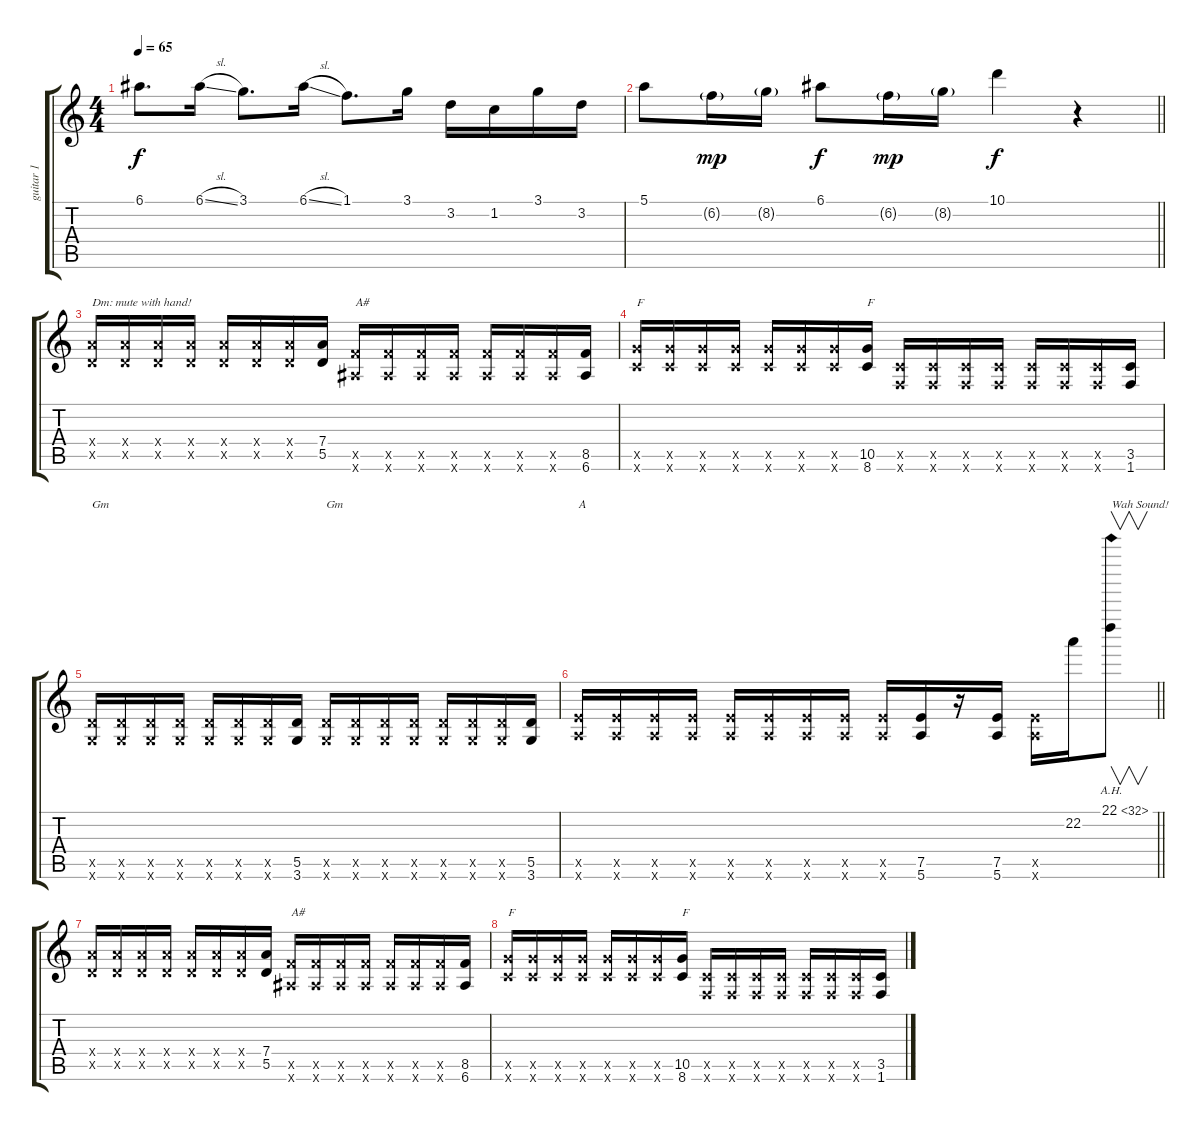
\track ("guitar 1" "guitar 1") {instrument overdrivenguitar}
\staff {score tabs}
\tuning (E4 B3 G3 D3 A2 E2) {hide}
\ts (4 4)
\tempo 65
\clef g2
\ks c
6.1.8{d dy f} 6.1{sl}.16 3.1.8{d} 6.1{sl}.16 1.1.8{d} 3.1.16 3.2.16 1.2.16 3.1.16 3.2.16 |
\barLineRight lightlight
5.1.8 6.2{g}.16{dy mp} 8.2{g}.16 6.1.8{dy f} 6.2{g}.16{dy mp} 8.2{g}.16 10.1.4{dy f} r.4 |
(7.4{x} 5.5{x}).16{txt "Dm: mute with hand!" volume 14 balance 9 instrument overdrivenguitar} (7.4{x} 5.5{x}).16 (7.4{x} 5.5{x}).16 (7.4{x} 5.5{x}).16 (7.4{x} 5.5{x}).16 (7.4{x} 5.5{x}).16 (7.4{x} 5.5{x}).16 (7.4 5.5).16 (8.5{x} 6.6{x}).16{txt "A#"} (8.5{x} 6.6{x}).16 (8.5{x} 6.6{x}).16 (8.5{x} 6.6{x}).16 (8.5{x} 6.6{x}).16 (8.5{x} 6.6{x}).16 (8.5{x} 6.6{x}).16 (8.5 6.6).16 |
(10.5{x} 8.6{x}).16{txt "F"} (10.5{x} 8.6{x}).16 (10.5{x} 8.6{x}).16 (10.5{x} 8.6{x}).16 (10.5{x} 8.6{x}).16 (10.5{x} 8.6{x}).16 (10.5{x} 8.6{x}).16 (10.5 8.6).16{txt "F"} (3.5{x} 1.6{x}).16 (3.5{x} 1.6{x}).16 (3.5{x} 1.6{x}).16 (3.5{x} 1.6{x}).16 (3.5{x} 1.6{x}).16 (3.5{x} 1.6{x}).16 (3.5{x} 1.6{x}).16 (3.5 1.6).16 |
(5.5{x} 3.6{x}).16{txt "Gm"} (5.5{x} 3.6{x}).16 (5.5{x} 3.6{x}).16 (5.5{x} 3.6{x}).16 (5.5{x} 3.6{x}).16 (5.5{x} 3.6{x}).16 (5.5{x} 3.6{x}).16 (5.5 3.6).16 (5.5{x} 3.6{x}).16{txt "Gm"} (5.5{x} 3.6{x}).16 (5.5{x} 3.6{x}).16 (5.5{x} 3.6{x}).16 (5.5{x} 3.6{x}).16 (5.5{x} 3.6{x}).16 (5.5{x} 3.6{x}).16 (5.5 3.6).16 |
\barLineRight lightlight
(7.5{x} 5.6{x}).16{txt "A"} (7.5{x} 5.6{x}).16 (7.5{x} 5.6{x}).16 (7.5{x} 5.6{x}).16 (7.5{x} 5.6{x}).16 (7.5{x} 5.6{x}).16 (7.5{x} 5.6{x}).16 (7.5{x} 5.6{x}).16 (7.5{x} 5.6{x}).16 (7.5 5.6).16 r.16 (7.5 5.6).16 (7.5{x} 5.6{x}).16 22.2.16 22.1{ah 10}.8{v txt "Wah Sound!"} |
(7.4{x} 5.5{x}).16 (7.4{x} 5.5{x}).16 (7.4{x} 5.5{x}).16 (7.4{x} 5.5{x}).16 (7.4{x} 5.5{x}).16 (7.4{x} 5.5{x}).16 (7.4{x} 5.5{x}).16 (7.4 5.5).16 (8.5{x} 6.6{x}).16{txt "A#"} (8.5{x} 6.6{x}).16 (8.5{x} 6.6{x}).16 (8.5{x} 6.6{x}).16 (8.5{x} 6.6{x}).16 (8.5{x} 6.6{x}).16 (8.5{x} 6.6{x}).16 (8.5 6.6).16 |
(10.5{x} 8.6{x}).16{txt "F"} (10.5{x} 8.6{x}).16 (10.5{x} 8.6{x}).16 (10.5{x} 8.6{x}).16 (10.5{x} 8.6{x}).16 (10.5{x} 8.6{x}).16 (10.5{x} 8.6{x}).16 (10.5 8.6).16{txt "F"} (3.5{x} 1.6{x}).16 (3.5{x} 1.6{x}).16 (3.5{x} 1.6{x}).16 (3.5{x} 1.6{x}).16 (3.5{x} 1.6{x}).16 (3.5{x} 1.6{x}).16 (3.5{x} 1.6{x}).16 (3.5 1.6).16
